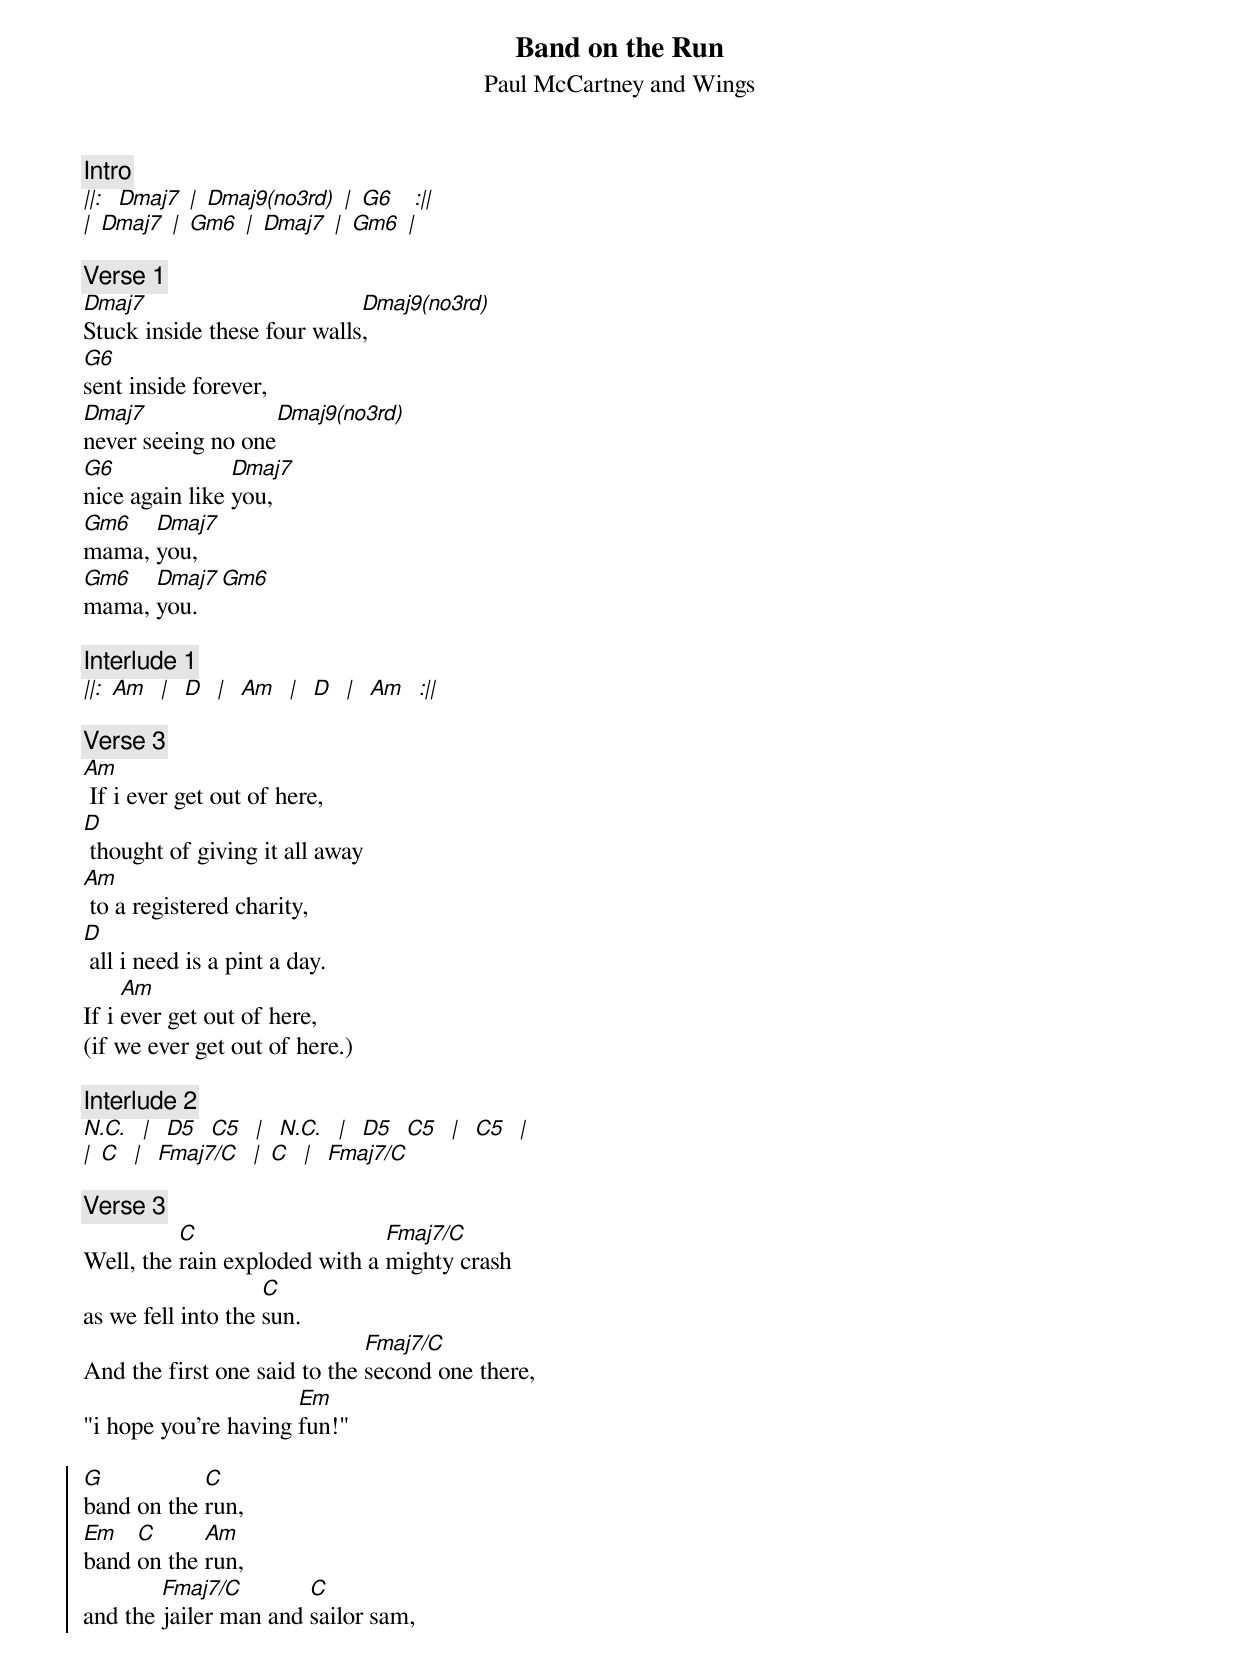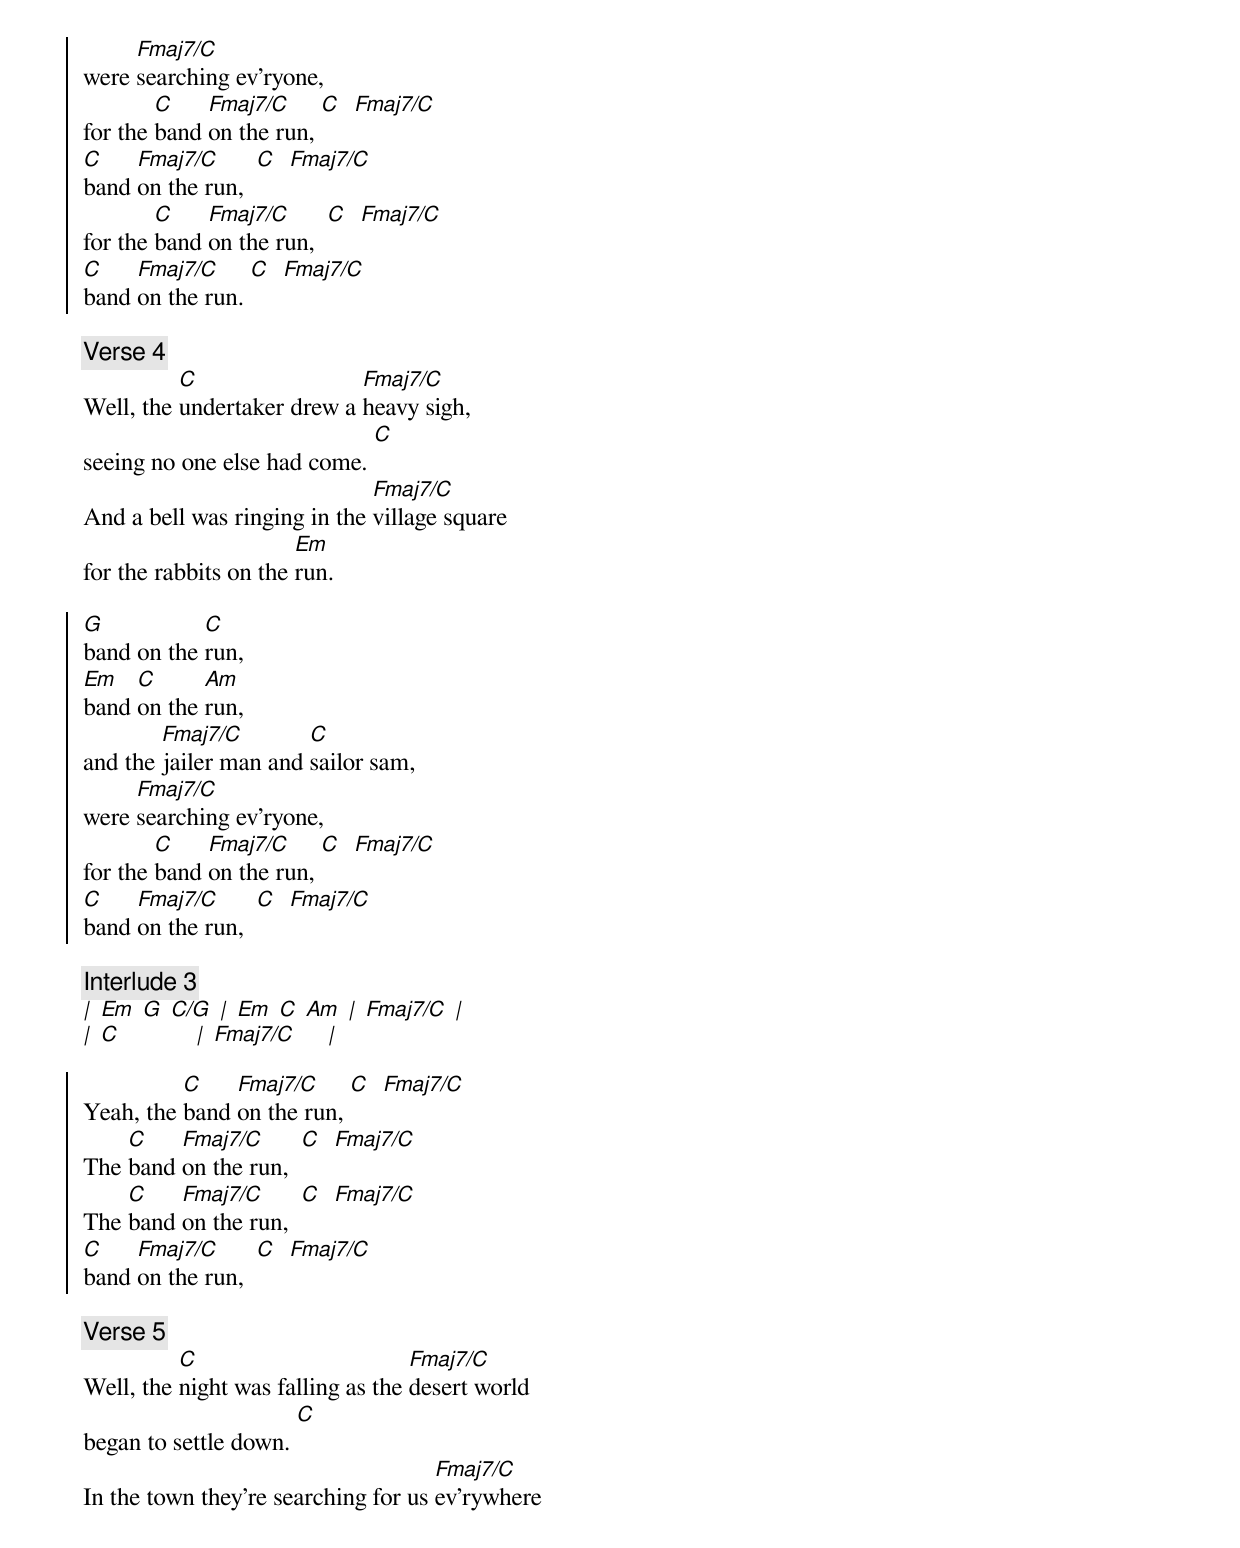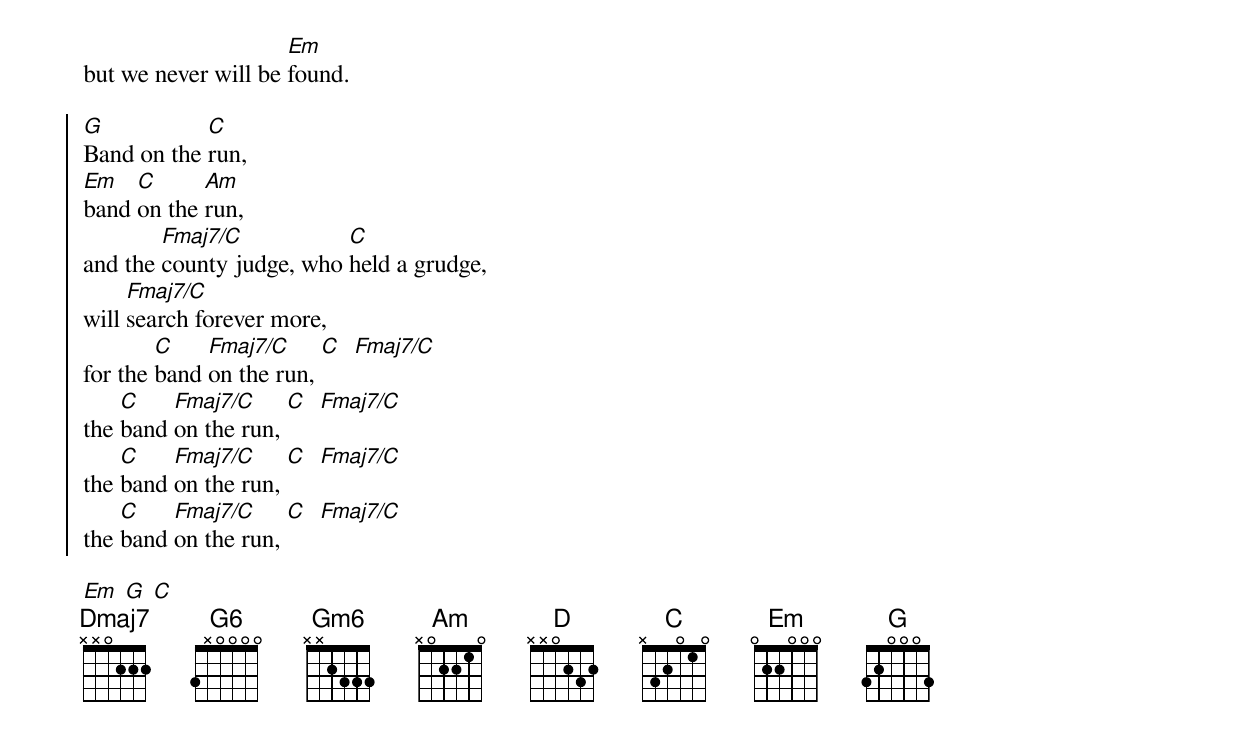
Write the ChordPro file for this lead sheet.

{t: Band on the Run}
{st: Paul McCartney and Wings}

{define: Dmaj9(no3rd) 0 x x 0 2 2 0}
{define: G6 0 3 x 0 0 0 0}
{define: Gm6 0 3 x 0 3 3 0}
{define: Fmaj7/C 0 x 3 3 2 1 0}
{define: C/G 0 3 3 2 0 1 0}
{define: Dmaj7 0 x x 0 2 2 2}
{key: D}

{c: Intro}
[||:]  [Dmaj7] [|] [Dmaj9(no3rd)] [|] [G6]   [:||]
[|] [Dmaj7] [|] [Gm6] [|] [Dmaj7] [|] [Gm6] [|]

{c: Verse 1}
[Dmaj7]Stuck inside these four walls[Dmaj9(no3rd)],
[G6]sent inside forever,
[Dmaj7]never seeing no one[Dmaj9(no3rd)]
[G6]nice again like [Dmaj7]you,
[Gm6]mama, [Dmaj7]you,
[Gm6]mama, [Dmaj7]you. [Gm6]

{c: Interlude 1}
[||:] [Am]  [|]  [D]  [|]  [Am]  [|]  [D]  [|]  [Am]  [:||]

{c: Verse 3}
[Am] If i ever get out of here,
[D] thought of giving it all away
[Am] to a registered charity,
[D] all i need is a pint a day.
If i [Am]ever get out of here,
(if we ever get out of here.)

{C: Interlude 2}
[N.C.]  [|]  [D5]  [C5]  [|]  [N.C.]  [|]  [D5]  [C5]  [|]  [C5]  [|]
[|] [C]  [|]  [Fmaj7/C]  [|] [C]  [|]  [Fmaj7/C]

{c: Verse 3}
Well, the [C]rain exploded with a [Fmaj7/C]mighty crash
as we fell into the [C]sun.
And the first one said to the [Fmaj7/C]second one there,
"i hope you're having [Em]fun!"

{soc}
[G]band on the [C]run,
[Em]band [C]on the [Am]run,
and the [Fmaj7/C]jailer man and [C]sailor sam,
were [Fmaj7/C]searching ev'ryone,
for the [C]band [Fmaj7/C]on the run, [C]  [Fmaj7/C]
[C]band [Fmaj7/C]on the run,  [C]  [Fmaj7/C]
for the [C]band [Fmaj7/C]on the run,  [C]  [Fmaj7/C]
[C]band [Fmaj7/C]on the run. [C]  [Fmaj7/C]
{eoc}

{c: Verse 4}
Well, the [C]undertaker drew a [Fmaj7/C]heavy sigh,
seeing no one else had come. [C]
And a bell was ringing in the [Fmaj7/C]village square
for the rabbits on the [Em]run.

{soc}
[G]band on the [C]run,
[Em]band [C]on the [Am]run,
and the [Fmaj7/C]jailer man and [C]sailor sam,
were [Fmaj7/C]searching ev'ryone,
for the [C]band [Fmaj7/C]on the run, [C]  [Fmaj7/C]
[C]band [Fmaj7/C]on the run,  [C]  [Fmaj7/C]
{eoc}

{c: Interlude 3}
[|] [Em] [G] [C/G] [|] [Em] [C] [Am] [|] [Fmaj7/C] [|]
[|] [C]            [|] [Fmaj7/C]     [|]

{soc}
Yeah, the [C]band [Fmaj7/C]on the run, [C]  [Fmaj7/C]
The [C]band [Fmaj7/C]on the run,  [C]  [Fmaj7/C]
The [C]band [Fmaj7/C]on the run,  [C]  [Fmaj7/C]
[C]band [Fmaj7/C]on the run,  [C]  [Fmaj7/C]
{eoc}

{c: Verse 5}
Well, the [C]night was falling as the [Fmaj7/C]desert world
began to settle down. [C]
In the town they're searching for us [Fmaj7/C]ev'rywhere
but we never will be [Em]found.

{soc}
[G]Band on the [C]run,
[Em]band [C]on the [Am]run,
and the [Fmaj7/C]county judge, who [C]held a grudge,
will [Fmaj7/C]search forever more,
for the [C]band [Fmaj7/C]on the run, [C]  [Fmaj7/C]
the [C]band [Fmaj7/C]on the run, [C]  [Fmaj7/C]
the [C]band [Fmaj7/C]on the run, [C]  [Fmaj7/C]
the [C]band [Fmaj7/C]on the run, [C]  [Fmaj7/C]
{eoc}

[Em] [G] [C]
